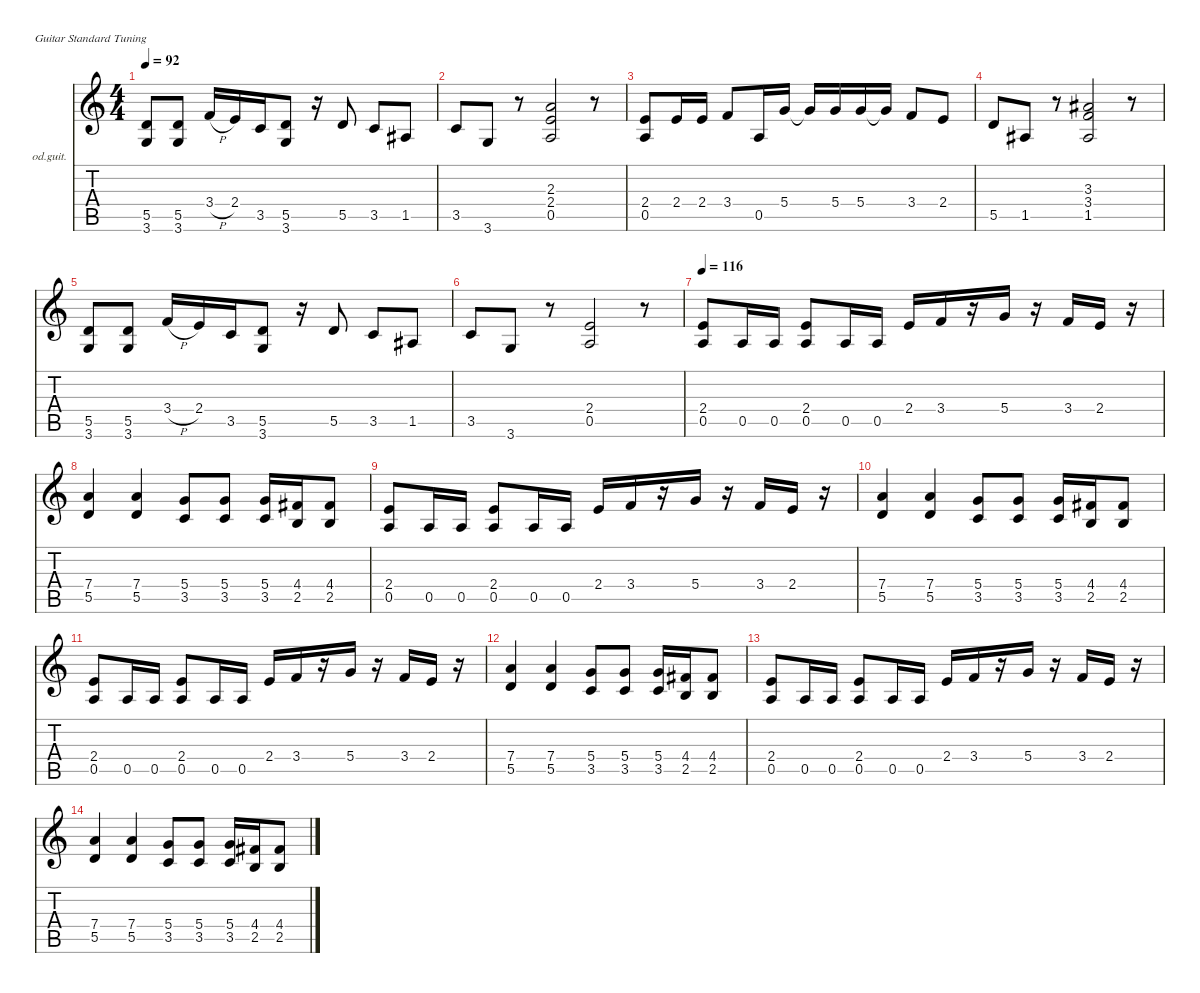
\defaultSystemsLayout 4
\hideDynamics
\bracketExtendMode nobrackets
\firstSystemTrackNameOrientation horizontal
\otherSystemsTrackNameOrientation horizontal
\track ("guitar 1" "od.guit.") {instrument overdrivenguitar}
\staff {score tabs}
\tuning (E4 B3 G3 D3 A2 E2)
\ts (4 4)
\tempo 92
\clef g2
\ks c
(5.5 3.6).8{dy f beam Up} (5.5 3.6).8{beam Up} 3.4{h}.16{beam Up} 2.4.16{beam Up} 3.5.16{beam Up} (5.5 3.6).8{beam Up} r.16{beam Up} 5.5.8{beam Up} 3.5.8{beam Up} 1.5{acc #}.8{beam Up} |
3.5.8{beam Up} 3.6.8{beam Up} r.8{beam Up} (2.3 2.4 0.5).2{beam Up} r.8{beam Up} |
(2.4 0.5).8{beam Up} 2.4.16{beam Up} 2.4.16{beam Up} 3.4.8{beam Up} 0.5.16{beam Up} 5.4.16{beam Up} 5.4{t}.16{beam Up} 5.4.16{beam Up} 5.4.16{beam Up} 5.4{t}.16{beam Up} 3.4.8{beam Up} 2.4.8{beam Up} |
5.5.8{beam Up} 1.5{acc #}.8{beam Up} r.8{beam Up} (3.3{acc #} 3.4 1.5{acc #}).2{beam Up} r.8{beam Up} |
(5.5 3.6).8{beam Up} (5.5 3.6).8{beam Up} 3.4{h}.16{beam Up} 2.4.16{beam Up} 3.5.16{beam Up} (5.5 3.6).8{beam Up} r.16{beam Up} 5.5.8{beam Up} 3.5.8{beam Up} 1.5{acc #}.8{beam Up} |
3.5.8{beam Up} 3.6.8{beam Up} r.8{beam Up} (2.4 0.5).2{beam Up} r.8{beam Up} |
\tempo 116
(2.4 0.5).8{beam Up} 0.5.16{beam Up} 0.5.16{beam Up} (2.4 0.5).8{beam Up} 0.5.16{beam Up} 0.5.16{beam Up} 2.4.16{beam Up} 3.4.16{beam Up} r.16{beam Up} 5.4.16{beam Up} r.16{beam Up} 3.4.16{beam Up} 2.4.16{beam Up} r.16{beam Up} |
(7.4 5.5).4{beam Up} (7.4 5.5).4{beam Up} (5.4 3.5).8{beam Up} (5.4 3.5).8{beam Up} (5.4 3.5).16{beam Up} (4.4{acc #} 2.5).16{beam Up} (4.4{acc #} 2.5).8{beam Up} |
(2.4 0.5).8{beam Up} 0.5.16{beam Up} 0.5.16{beam Up} (2.4 0.5).8{beam Up} 0.5.16{beam Up} 0.5.16{beam Up} 2.4.16{beam Up} 3.4.16{beam Up} r.16{beam Up} 5.4.16{beam Up} r.16{beam Up} 3.4.16{beam Up} 2.4.16{beam Up} r.16{beam Up} |
(7.4 5.5).4{beam Up} (7.4 5.5).4{beam Up} (5.4 3.5).8{beam Up} (5.4 3.5).8{beam Up} (5.4 3.5).16{beam Up} (4.4{acc #} 2.5).16{beam Up} (4.4{acc #} 2.5).8{beam Up} |
(2.4 0.5).8{beam Up} 0.5.16{beam Up} 0.5.16{beam Up} (2.4 0.5).8{beam Up} 0.5.16{beam Up} 0.5.16{beam Up} 2.4.16{beam Up} 3.4.16{beam Up} r.16{beam Up} 5.4.16{beam Up} r.16{beam Up} 3.4.16{beam Up} 2.4.16{beam Up} r.16{beam Up} |
(7.4 5.5).4{beam Up} (7.4 5.5).4{beam Up} (5.4 3.5).8{beam Up} (5.4 3.5).8{beam Up} (5.4 3.5).16{beam Up} (4.4{acc #} 2.5).16{beam Up} (4.4{acc #} 2.5).8{beam Up} |
(2.4 0.5).8{beam Up} 0.5.16{beam Up} 0.5.16{beam Up} (2.4 0.5).8{beam Up} 0.5.16{beam Up} 0.5.16{beam Up} 2.4.16{beam Up} 3.4.16{beam Up} r.16{beam Up} 5.4.16{beam Up} r.16{beam Up} 3.4.16{beam Up} 2.4.16{beam Up} r.16{beam Up} |
(7.4 5.5).4{beam Up} (7.4 5.5).4{beam Up} (5.4 3.5).8{beam Up} (5.4 3.5).8{beam Up} (5.4 3.5).16{beam Up} (4.4{acc #} 2.5).16{beam Up} (4.4{acc #} 2.5).8{beam Up}
